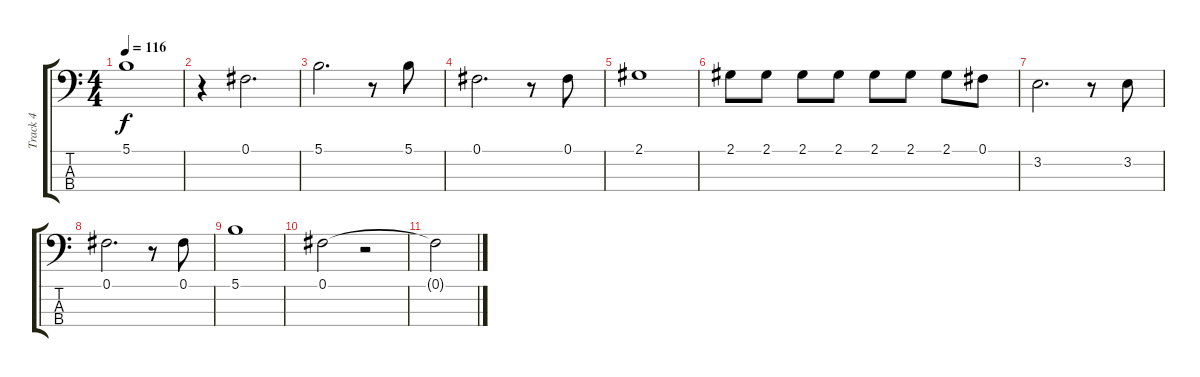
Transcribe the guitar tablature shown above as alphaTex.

\track ("Track 4" "Track 4") {instrument electricbassfinger}
\staff {score tabs}
\tuning (Gb2 Db2 Ab1 Eb1) {hide}
\ts (4 4)
\tempo 116
\clef f4
\ks c
5.1.1{dy f} |
r.4 0.1.2{d} |
5.1.2{d} r.8 5.1.8 |
0.1.2{d} r.8 0.1.8 |
2.1.1 |
2.1.8 2.1.8 2.1.8 2.1.8 2.1.8 2.1.8 2.1.8 0.1.8 |
3.2.2{d} r.8 3.2.8 |
0.1.2{d} r.8 0.1.8 |
5.1.1 |
0.1.2 r.2 |
0.1{t}.2
